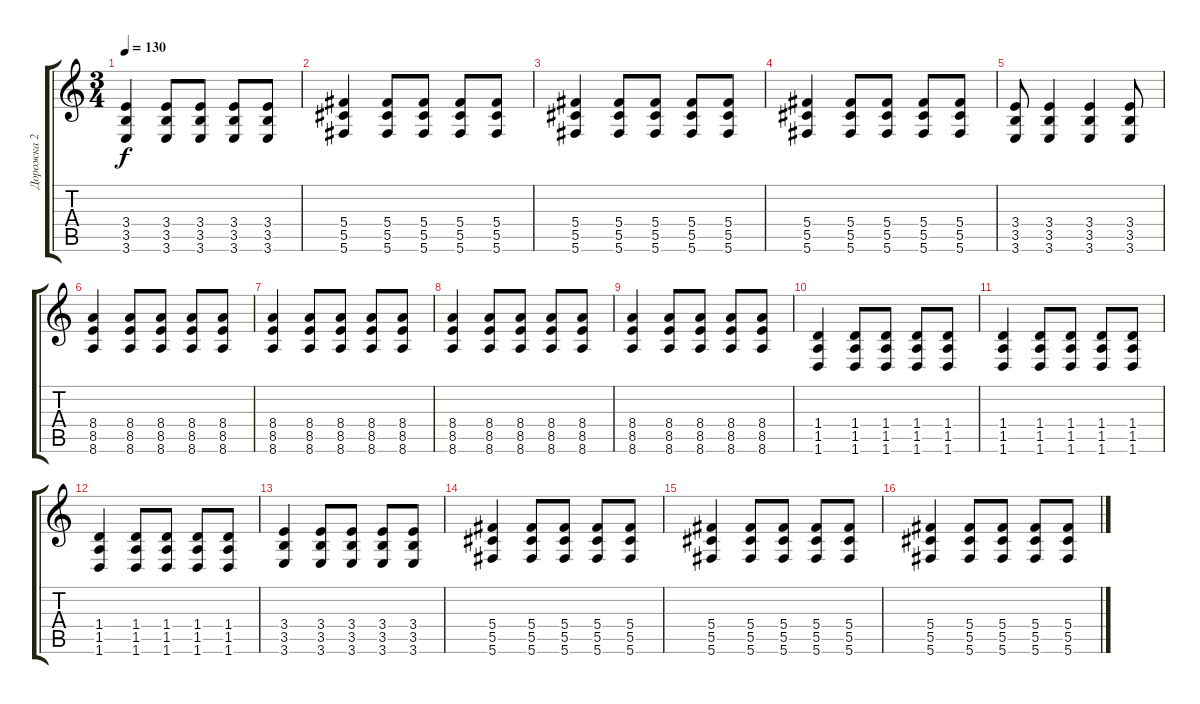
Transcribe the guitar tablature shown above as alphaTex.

\track ("Дорожка 2" "Дорожка 2") {instrument distortionguitar}
\staff {score tabs}
\tuning (Eb4 Bb3 Gb3 Db3 Ab2 Db2) {hide}
\ts (3 4)
\tempo 130
\clef g2
\ks c
(3.4 3.5 3.6).4{dy f} (3.4 3.5 3.6).8 (3.4 3.5 3.6).8 (3.4 3.5 3.6).8 (3.4 3.5 3.6).8 |
(5.4 5.5 5.6).4 (5.4 5.5 5.6).8 (5.4 5.5 5.6).8 (5.4 5.5 5.6).8 (5.4 5.5 5.6).8 |
(5.4 5.5 5.6).4 (5.4 5.5 5.6).8 (5.4 5.5 5.6).8 (5.4 5.5 5.6).8 (5.4 5.5 5.6).8 |
(5.4 5.5 5.6).4 (5.4 5.5 5.6).8 (5.4 5.5 5.6).8 (5.4 5.5 5.6).8 (5.4 5.5 5.6).8 |
(3.4 3.5 3.6).8 (3.4 3.5 3.6).4 (3.4 3.5 3.6).4 (3.4 3.5 3.6).8 |
(8.4 8.5 8.6).4 (8.4 8.5 8.6).8 (8.4 8.5 8.6).8 (8.4 8.5 8.6).8 (8.4 8.5 8.6).8 |
(8.4 8.5 8.6).4 (8.4 8.5 8.6).8 (8.4 8.5 8.6).8 (8.4 8.5 8.6).8 (8.4 8.5 8.6).8 |
(8.4 8.5 8.6).4 (8.4 8.5 8.6).8 (8.4 8.5 8.6).8 (8.4 8.5 8.6).8 (8.4 8.5 8.6).8 |
(8.4 8.5 8.6).4 (8.4 8.5 8.6).8 (8.4 8.5 8.6).8 (8.4 8.5 8.6).8 (8.4 8.5 8.6).8 |
(1.4 1.5 1.6).4 (1.4 1.5 1.6).8 (1.4 1.5 1.6).8 (1.4 1.5 1.6).8 (1.4 1.5 1.6).8 |
(1.4 1.5 1.6).4 (1.4 1.5 1.6).8 (1.4 1.5 1.6).8 (1.4 1.5 1.6).8 (1.4 1.5 1.6).8 |
(1.4 1.5 1.6).4 (1.4 1.5 1.6).8 (1.4 1.5 1.6).8 (1.4 1.5 1.6).8 (1.4 1.5 1.6).8 |
(3.4 3.5 3.6).4 (3.4 3.5 3.6).8 (3.4 3.5 3.6).8 (3.4 3.5 3.6).8 (3.4 3.5 3.6).8 |
(5.4 5.5 5.6).4 (5.4 5.5 5.6).8 (5.4 5.5 5.6).8 (5.4 5.5 5.6).8 (5.4 5.5 5.6).8 |
(5.4 5.5 5.6).4 (5.4 5.5 5.6).8 (5.4 5.5 5.6).8 (5.4 5.5 5.6).8 (5.4 5.5 5.6).8 |
(5.4 5.5 5.6).4 (5.4 5.5 5.6).8 (5.4 5.5 5.6).8 (5.4 5.5 5.6).8 (5.4 5.5 5.6).8
